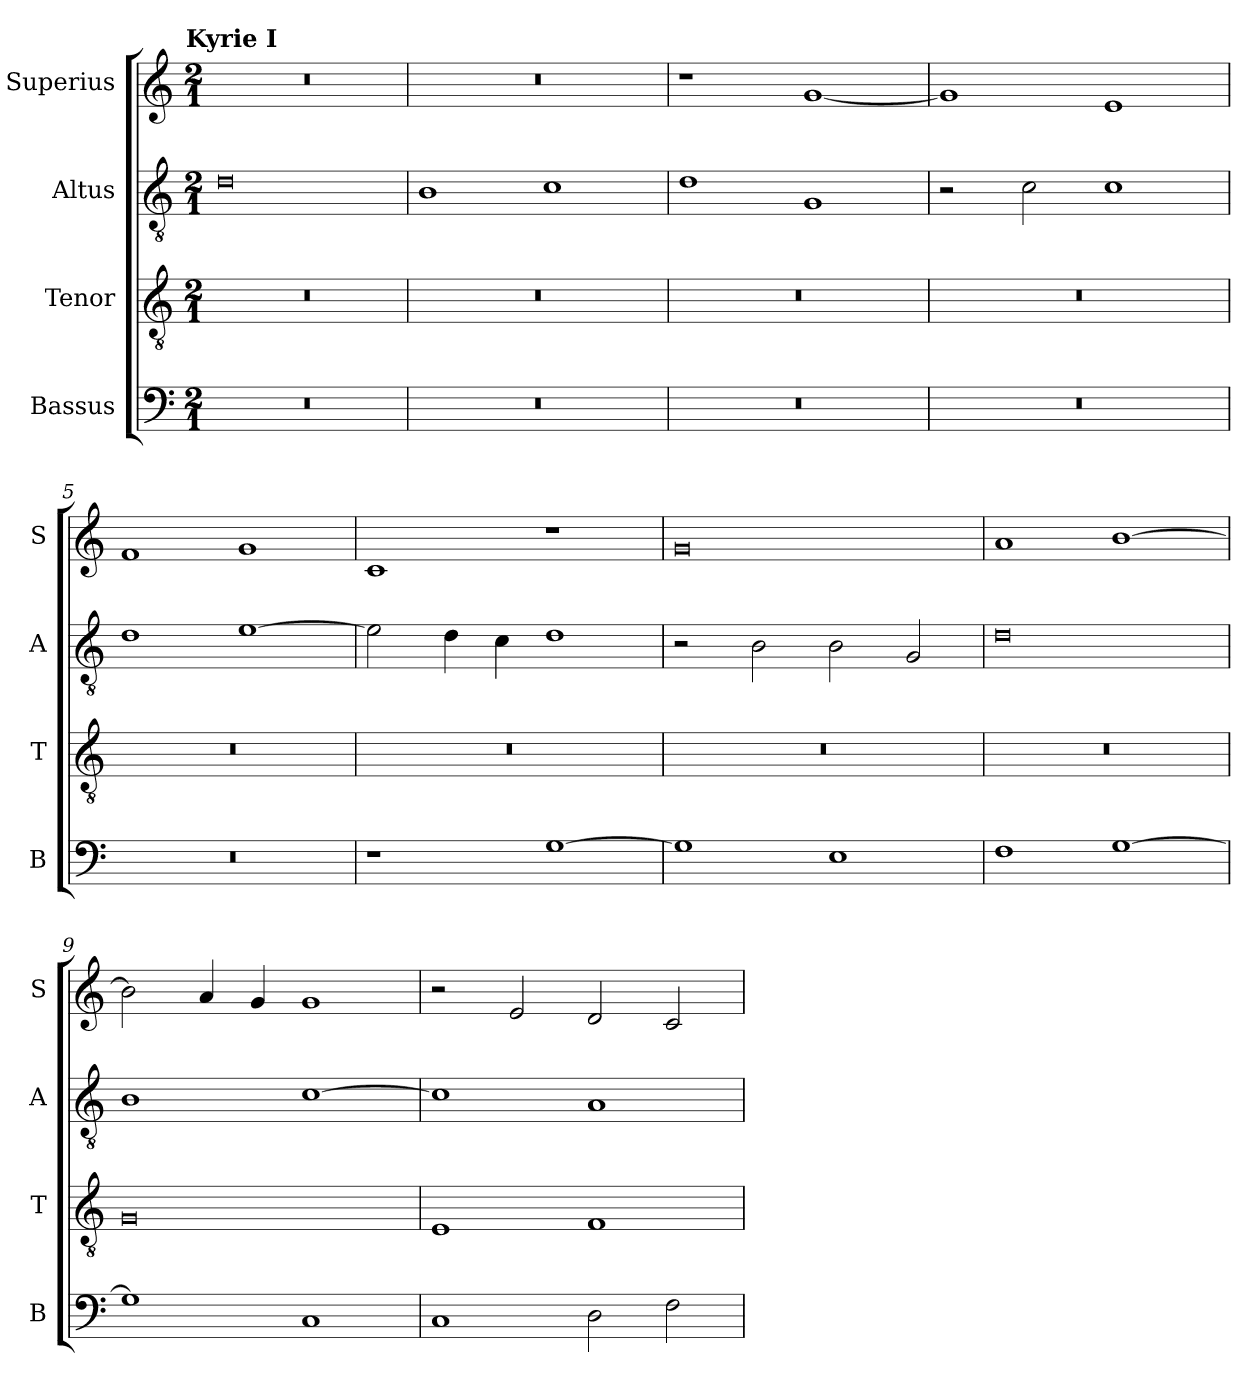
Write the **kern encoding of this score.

**kern	**kern	**kern	**kern
*part4	*part3	*part2	*part1
*staff4	*staff3	*staff2	*staff1
*I"Bassus	*I"Tenor	*I"Altus	*I"Superius
*I'B	*I'T	*I'A	*I'S
*clefF4	*clefGv2	*clefGv2	*clefG2
*k[]	*k[]	*k[]	*k[]
*C:	*C:	*C:	*C:
!!LO:TX:omd:t=Kyrie I
*M2/1	*M2/1	*M2/1	*M2/1
=1	=1	=1	=1
0r	0r	0d	0r
=2	=2	=2	=2
0r	0r	1B	0r
.	.	1c	.
=3	=3	=3	=3
0r	0r	1d	1r
.	.	1G	[1g
=4	=4	=4	=4
0r	0r	2r	1g]
.	.	2c	.
.	.	1c	1e
=5	=5	=5	=5
0r	0r	1d	1f
.	.	[1e	1g
=6	=6	=6	=6
1r	0r	2e]	1c
.	.	4d	.
.	.	4c	.
[1G	.	1d	1r
=7	=7	=7	=7
1G]	0r	2r	0g
.	.	2B	.
1E	.	2B	.
.	.	2G	.
=8	=8	=8	=8
1F	0r	0d	1a
[1G	.	.	[1b
=9	=9	=9	=9
1G]	0G	1B	2b]
.	.	.	4a
.	.	.	4g
1C	.	[1c	1g
=10	=10	=10	=10
1C	1E	1c]	2r
.	.	.	2e
2D	1F	1A	2d
2F	.	.	2c
=	=	=	=
*-	*-	*-	*-
